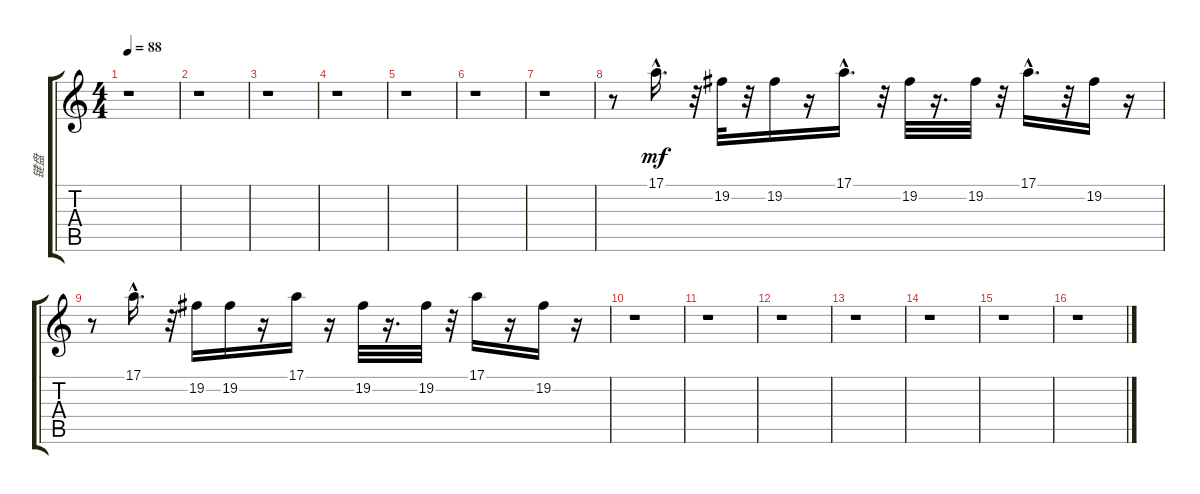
\track ("键盘" "键盘") {instrument acousticgrandpiano}
\staff {score tabs}
\tuning (E4 B3 G3 D3 A2 E2) {hide}
\ts (4 4)
\tempo 88
\clef g2
\ks c
r.1{dy mf instrument acousticgrandpiano} |
r.1 |
r.1 |
r.1 |
r.1 |
r.1 |
r.1 |
r.8 17.1{hac}.16{d} r.32 19.2.32 r.32 19.2.16 r.16 17.1{hac}.16{d} r.32 19.2.32 r.16{d} 19.2.32 r.32 17.1{hac}.16{d} r.32 19.2.16 r.16 |
r.8 17.1{hac}.16{d} r.32 19.2.16 19.2.16 r.16 17.1.16 r.16 19.2.32 r.16{d} 19.2.32 r.32 17.1.16 r.16 19.2.16 r.16 |
r.1 |
r.1 |
r.1 |
r.1 |
r.1 |
r.1 |
r.1
